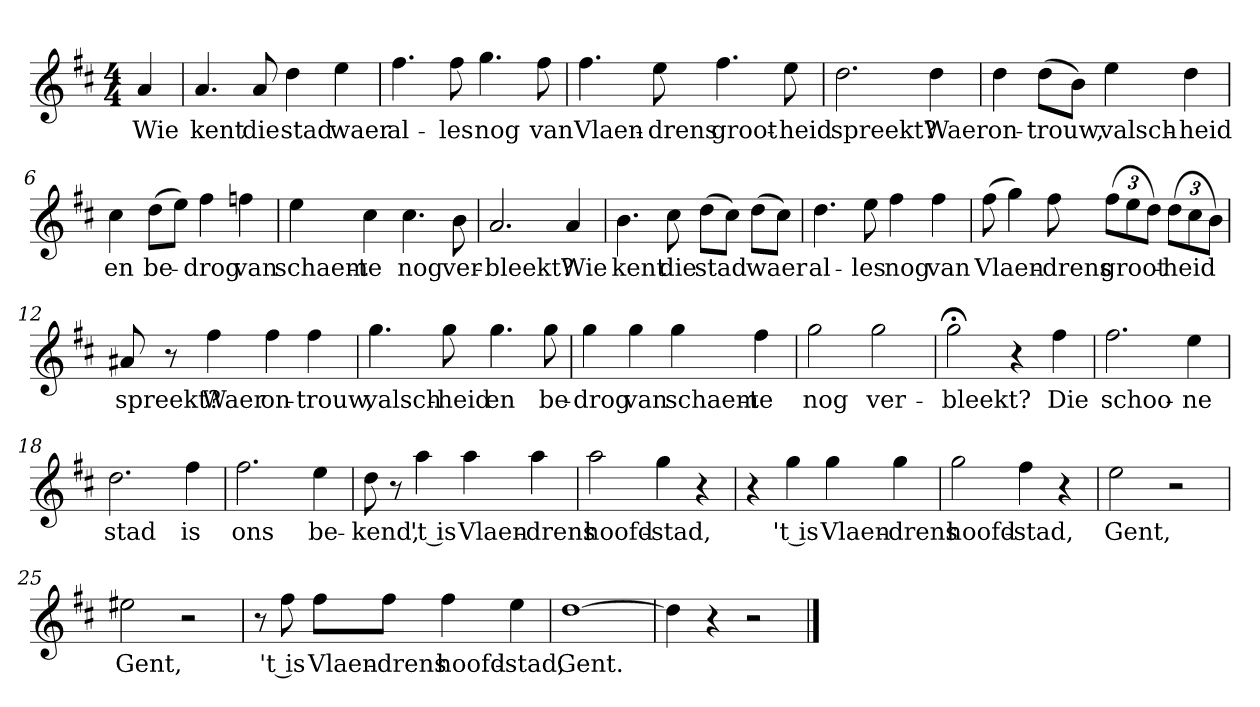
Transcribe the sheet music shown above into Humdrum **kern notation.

**kern	**text
*part1	*part1
*staff1	*staff1
*clefG2	*
*k[f#c#]	*
*D:	*
*M4/4	*
*MM120	*
=	=
4a	Wie
=1	=1
4.a	kent
8a	die
4dd	stad
4ee	waer
=2	=2
4.ff#	al-
8ff#	-les
4.gg	nog
8ff#	van
=3	=3
4.ff#	Vlaen-
8ee	-drens
4.ff#	groot-
8ee	-heid
=4	=4
2.dd	spreekt?
4dd	Waer
=5	=5
4dd	on-
(8dd\L	-trouw,
8b\J)	.
4ee	valsch-
4dd	-heid
=6	=6
4cc#	en
(8dd\L	be-
8ee\J)	.
4ff#	-drog
4ffn	van
=7	=7
4ee	schaem-
4cc#	-te
4.cc#	nog
8b	ver-
=8	=8
2.a	-bleekt?
4a	Wie
=9	=9
4.b	kent
8cc#	die
(8dd\L	stad
8cc#\J)	.
(8dd\L	waer
8cc#\J)	.
=10	=10
4.dd	al-
8ee	-les
4ff#	nog
4ff#	van
=11	=11
(8ff#	Vlaen-
4gg)	.
8ff#	-drens
(12ff#\L	groot-
12ee\	.
12dd\J)	.
(12dd\L	-heid
12cc#\	.
12b\J)	.
=12	=12
8a#X	spreekt?
8r	.
4ff#	Waer
4ff#	on-
4ff#	-trouw,
=13	=13
4.gg	valsch-
8gg	-heid
4.gg	en
8gg	be-
=14	=14
4gg	-drog
4gg	van
4gg	schaem-
4ff#	-te
=15	=15
2gg	nog
2gg	ver-
=16	=16
2gg;<	-bleekt?
4r	.
4ff#	Die
=17	=17
2.ff#	schoo-
4ee	-ne
=18	=18
2.dd	stad
4ff#	is
=19	=19
2.ff#	ons
4ee	be-
=20	=20
8dd	-kend,
8r	.
4aa	't is
4aa	Vlaen-
4aa	-drens
=21	=21
2aa	hoofd-
4gg	-stad,
4r	.
=22	=22
4r	.
4gg	't is
4gg	Vlaen-
4gg	-drens
=23	=23
2gg	hoofd-
4ff#	-stad,
4r	.
=24	=24
2ee	Gent,
2r	.
=25	=25
2ee#X	Gent,
2r	.
=26	=26
8r	.
8ff#	't is
8ff#\L	Vlaen-
8ff#\J	-drens
4ff#	hoofd-
4ee	-stad,
=27	=27
[1dd	Gent.
=28	=28
4dd]	.
4r	.
2r	.
==	==
*-	*-
